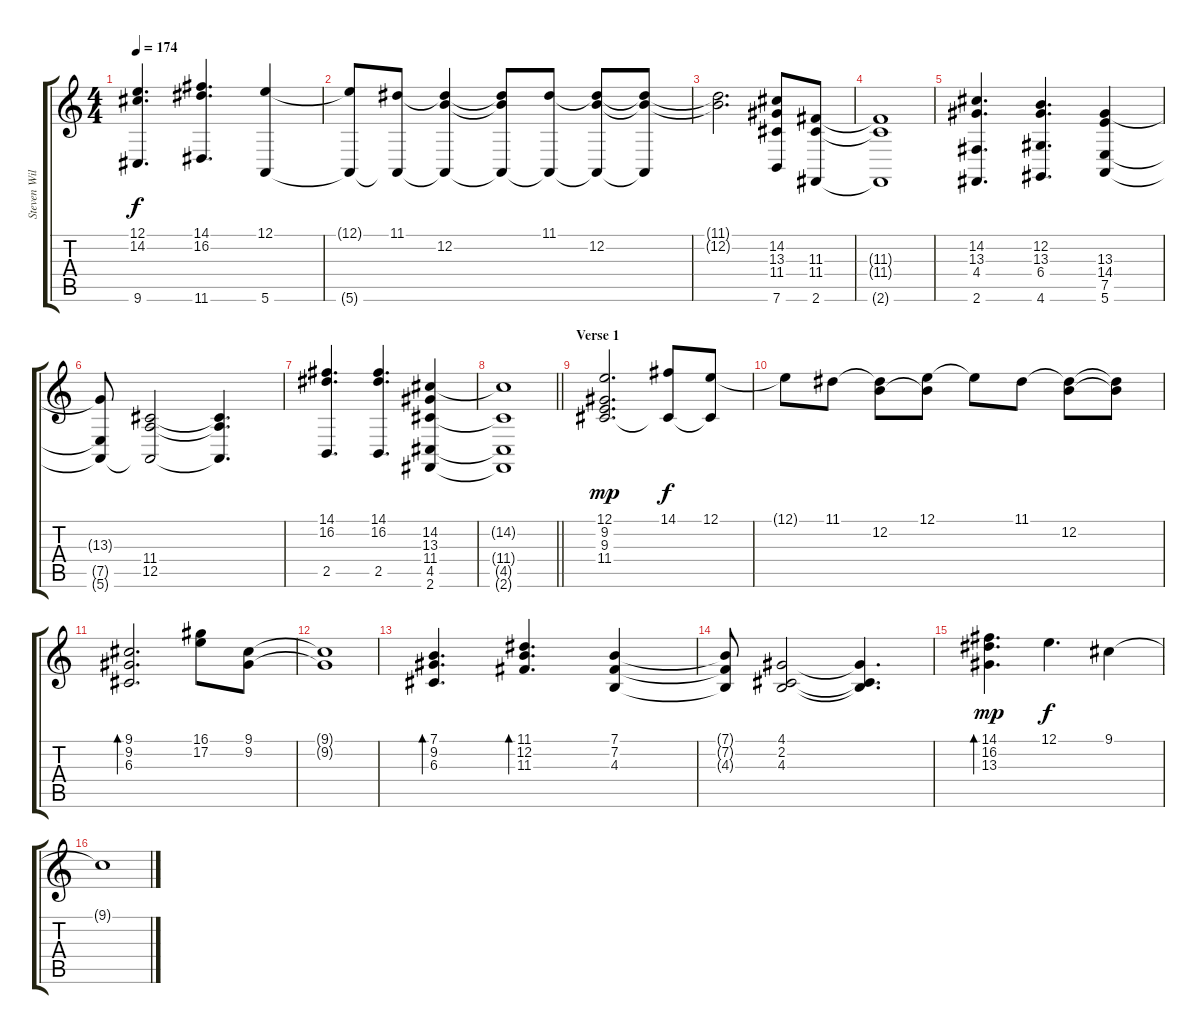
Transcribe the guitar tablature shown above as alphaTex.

\track ("Steven Wilson (Piano)" "Steven Wil") {instrument brightacousticpiano}
\staff {score tabs}
\tuning (E4 B3 G3 D3 A2 E2) {hide}
\ts (4 4)
\tempo 174
\clef g2
\ks c
(12.1 14.2 9.6).4{d dy f} (14.1 16.2 11.6).4{d} (12.1 5.6).4 |
(12.1{t} 5.6{t}).8 (11.1 5.6{t}).8 (11.1{t} 12.2 5.6{t}).4 (11.1{t} 12.2{t} 5.6{t}).8 (11.1 5.6{t}).8 (11.1{t} 12.2 5.6{t}).8 (11.1{t} 12.2{t} 5.6{t}).8 |
(11.1{t} 12.2{t}).2{d} (14.2 13.3 11.4 7.6).8 (11.3 11.4 2.6).8 |
(11.3{t} 11.4{t} 2.6{t}).1 |
(14.2 13.3 4.4 2.6).4{d} (12.2 13.3 6.4 4.6).4{d} (13.3 14.4 7.5 5.6).4 |
(13.3{t} 7.5{t} 5.6{t}).8 (11.4 12.5 5.6{t}).2 (11.4{t} 12.5{t} 5.6{t}).4{d} |
(14.1 16.2 2.5).4{d} (14.1 16.2 2.5).4{d} (14.2 13.3 11.4 4.5 2.6).4 |
\barLineRight lightlight
(14.2{t} 11.4{t} 4.5{t} 2.6{t}).1 |
\section ("" "Verse 1")
(12.1 9.2 9.3 11.4).2{d dy mp volume 12} (14.1 11.4{t}).8{dy f} (12.1 11.4{t}).8 |
12.1{t}.8 11.1.8 (11.1{t} 12.2).8 (12.1 12.2{t}).8 12.1{t}.8 11.1.8 (11.1{t} 12.2).8 (11.1{t} 12.2{t}).8 |
(9.1 9.2 6.3).2{d bd 240} (16.1 17.2).8 (9.1 9.2).8 |
(9.1{t} 9.2{t}).1 |
(7.1 9.2 6.3).4{d bd 240} (11.1 12.2 11.3).4{d bd 120} (7.1 7.2 4.3).4 |
(7.1{t} 7.2{t} 4.3{t}).8 (4.1 2.2 4.3).2 (4.1{t} 2.2{t} 4.3{t}).4{d} |
(14.1 16.2 13.3).4{d bd 120 dy mp} 12.1.4{d dy f} 9.1.4 |
9.1{t}.1
